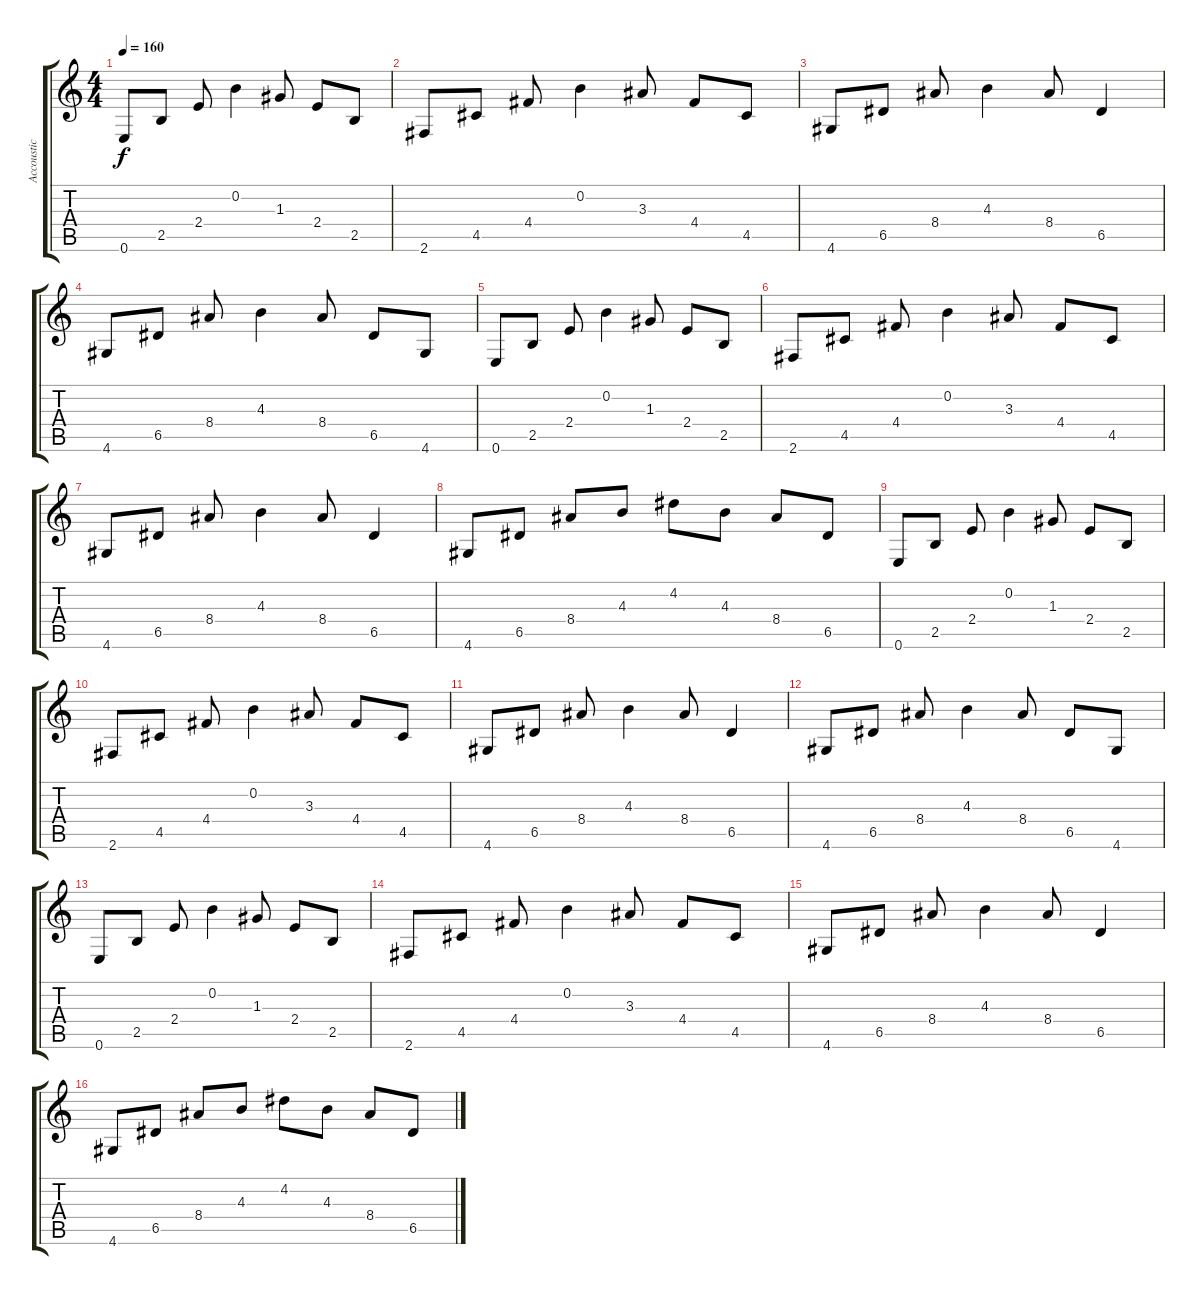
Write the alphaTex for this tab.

\track ("Accoustic Guitar" "Accoustic ") {instrument acousticguitarsteel}
\staff {score tabs}
\tuning (E4 B3 G3 D3 A2 E2) {hide}
\ts (4 4)
\tempo 160
\clef g2
\ks c
0.6.8{dy f} 2.5.8 2.4.8 0.2.4 1.3.8 2.4.8 2.5.8 |
2.6.8 4.5.8 4.4.8 0.2.4 3.3.8 4.4.8 4.5.8 |
4.6.8 6.5.8 8.4.8 4.3.4 8.4.8 6.5.4 |
4.6.8 6.5.8 8.4.8 4.3.4 8.4.8 6.5.8 4.6.8 |
0.6.8 2.5.8 2.4.8 0.2.4 1.3.8 2.4.8 2.5.8 |
2.6.8 4.5.8 4.4.8 0.2.4 3.3.8 4.4.8 4.5.8 |
4.6.8 6.5.8 8.4.8 4.3.4 8.4.8 6.5.4 |
4.6.8 6.5.8 8.4.8 4.3.8 4.2.8 4.3.8 8.4.8 6.5.8 |
0.6.8 2.5.8 2.4.8 0.2.4 1.3.8 2.4.8 2.5.8 |
2.6.8 4.5.8 4.4.8 0.2.4 3.3.8 4.4.8 4.5.8 |
4.6.8 6.5.8 8.4.8 4.3.4 8.4.8 6.5.4 |
4.6.8 6.5.8 8.4.8 4.3.4 8.4.8 6.5.8 4.6.8 |
0.6.8 2.5.8 2.4.8 0.2.4 1.3.8 2.4.8 2.5.8 |
2.6.8 4.5.8 4.4.8 0.2.4 3.3.8 4.4.8 4.5.8 |
4.6.8 6.5.8 8.4.8 4.3.4 8.4.8 6.5.4 |
4.6.8 6.5.8 8.4.8 4.3.8 4.2.8 4.3.8 8.4.8 6.5.8
